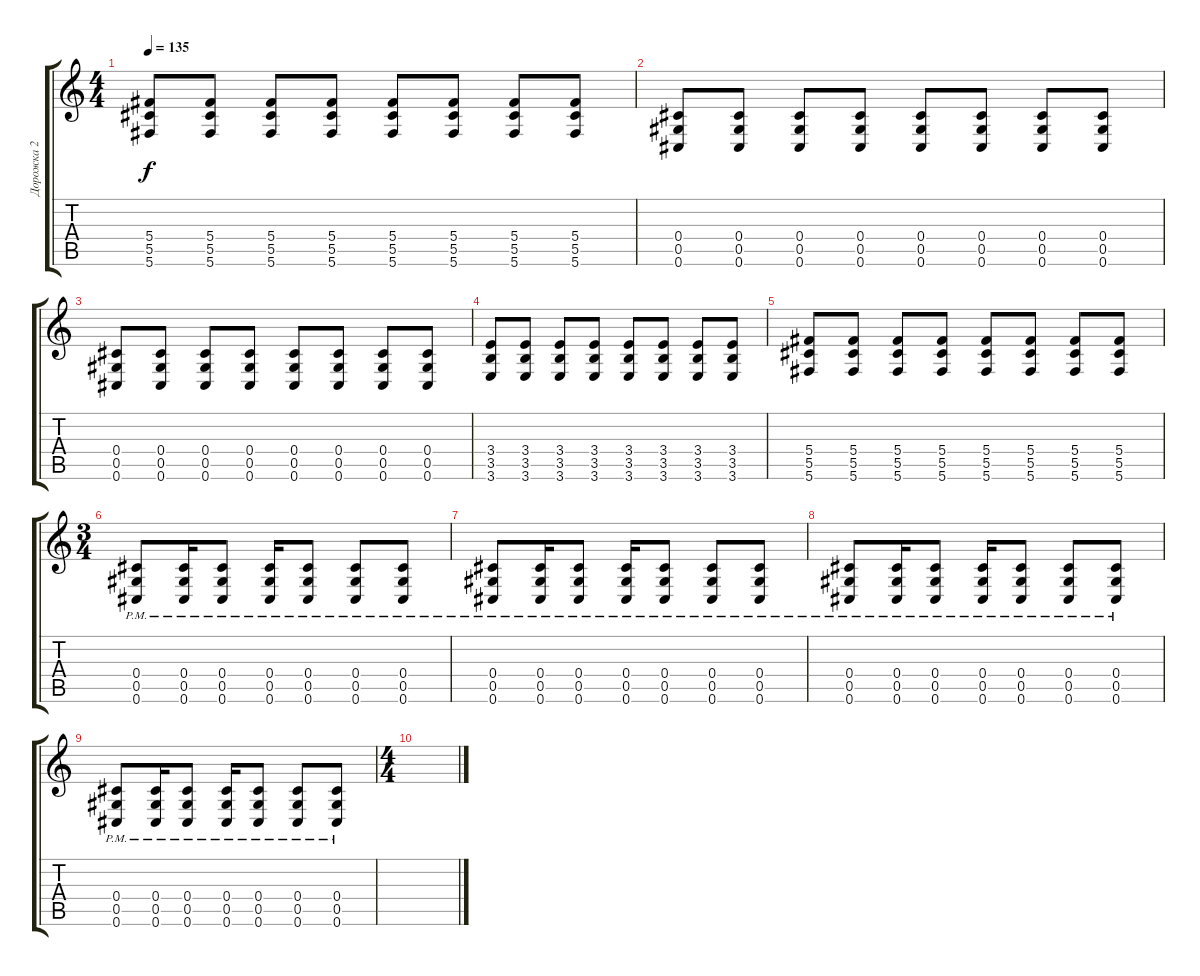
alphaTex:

\track ("Дорожка 2" "Дорожка 2") {instrument distortionguitar}
\staff {score tabs}
\tuning (Eb4 Bb3 Gb3 Db3 Ab2 Db2) {hide}
\ts (4 4)
\tempo 135
\clef g2
\ks c
(5.4 5.5 5.6).8{dy f} (5.4 5.5 5.6).8 (5.4 5.5 5.6).8 (5.4 5.5 5.6).8 (5.4 5.5 5.6).8 (5.4 5.5 5.6).8 (5.4 5.5 5.6).8 (5.4 5.5 5.6).8 |
(0.4 0.5 0.6).8 (0.4 0.5 0.6).8 (0.4 0.5 0.6).8 (0.4 0.5 0.6).8 (0.4 0.5 0.6).8 (0.4 0.5 0.6).8 (0.4 0.5 0.6).8 (0.4 0.5 0.6).8 |
(0.4 0.5 0.6).8 (0.4 0.5 0.6).8 (0.4 0.5 0.6).8 (0.4 0.5 0.6).8 (0.4 0.5 0.6).8 (0.4 0.5 0.6).8 (0.4 0.5 0.6).8 (0.4 0.5 0.6).8 |
(3.4 3.5 3.6).8 (3.4 3.5 3.6).8 (3.4 3.5 3.6).8 (3.4 3.5 3.6).8 (3.4 3.5 3.6).8 (3.4 3.5 3.6).8 (3.4 3.5 3.6).8 (3.4 3.5 3.6).8 |
(5.4 5.5 5.6).8 (5.4 5.5 5.6).8 (5.4 5.5 5.6).8 (5.4 5.5 5.6).8 (5.4 5.5 5.6).8 (5.4 5.5 5.6).8 (5.4 5.5 5.6).8 (5.4 5.5 5.6).8 |
\ts (3 4)
(0.4{pm} 0.5{pm} 0.6{pm}).8 (0.4{pm} 0.5{pm} 0.6{pm}).16 (0.4{pm} 0.5{pm} 0.6{pm}).8 (0.4{pm} 0.5{pm} 0.6{pm}).16 (0.4{pm} 0.5{pm} 0.6{pm}).8 (0.4{pm} 0.5{pm} 0.6{pm}).8 (0.4{pm} 0.5{pm} 0.6{pm}).8 |
(0.4{pm} 0.5{pm} 0.6{pm}).8 (0.4{pm} 0.5{pm} 0.6{pm}).16 (0.4{pm} 0.5{pm} 0.6{pm}).8 (0.4{pm} 0.5{pm} 0.6{pm}).16 (0.4{pm} 0.5{pm} 0.6{pm}).8 (0.4{pm} 0.5{pm} 0.6{pm}).8 (0.4{pm} 0.5{pm} 0.6{pm}).8 |
(0.4{pm} 0.5{pm} 0.6{pm}).8 (0.4{pm} 0.5{pm} 0.6{pm}).16 (0.4{pm} 0.5{pm} 0.6{pm}).8 (0.4{pm} 0.5{pm} 0.6{pm}).16 (0.4{pm} 0.5{pm} 0.6{pm}).8 (0.4{pm} 0.5{pm} 0.6{pm}).8 (0.4{pm} 0.5{pm} 0.6{pm}).8 |
(0.4{pm} 0.5{pm} 0.6{pm}).8 (0.4{pm} 0.5{pm} 0.6{pm}).16 (0.4{pm} 0.5{pm} 0.6{pm}).8 (0.4{pm} 0.5{pm} 0.6{pm}).16 (0.4{pm} 0.5{pm} 0.6{pm}).8 (0.4{pm} 0.5{pm} 0.6{pm}).8 (0.4{pm} 0.5{pm} 0.6{pm}).8 |
\ts (4 4)
